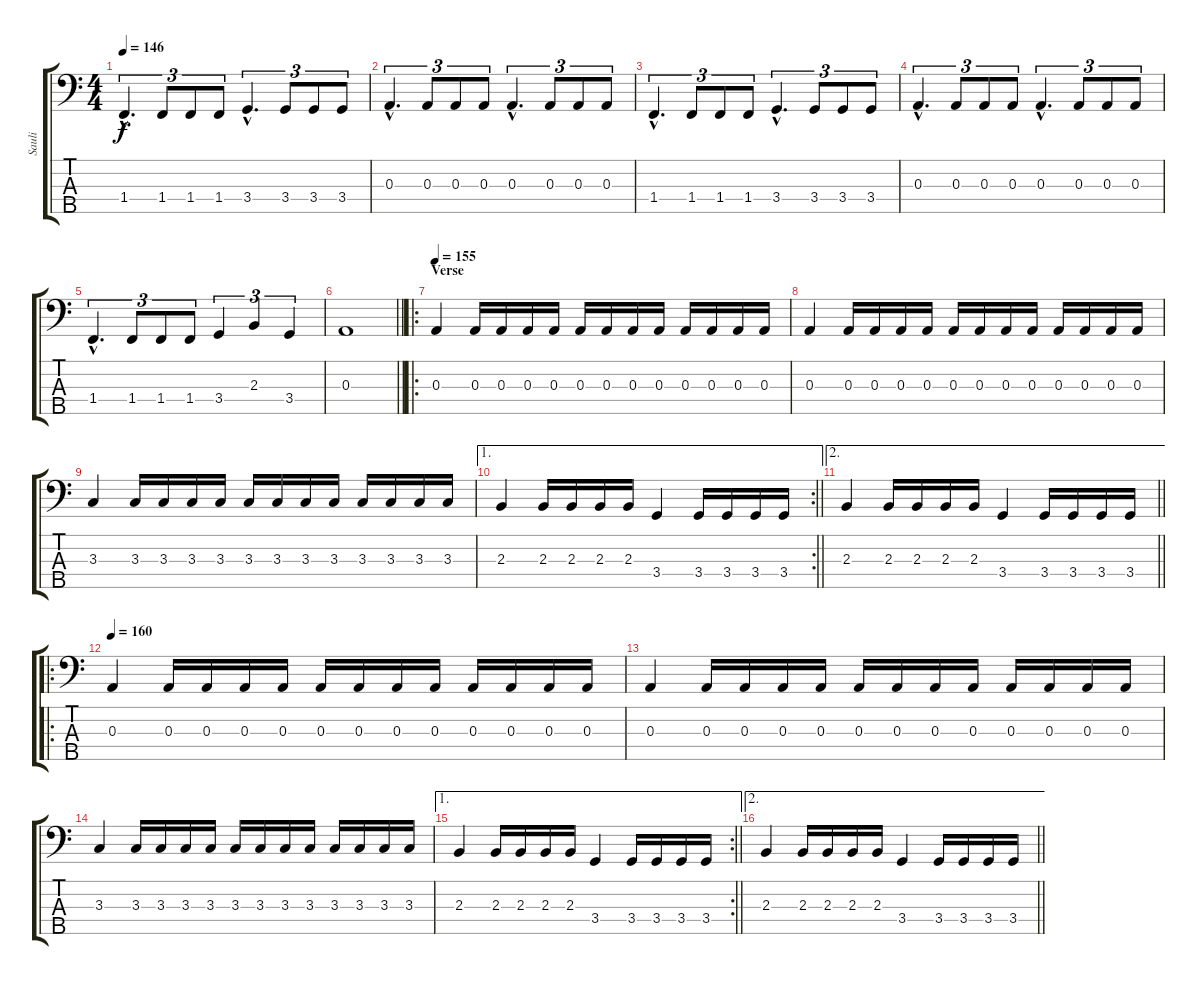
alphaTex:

\track ("Sauli" "Sauli") {instrument electricbassfinger}
\staff {score tabs}
\tuning (G2 D2 A1 E1 B0) {hide}
\ts (4 4)
\tempo 146
\clef f4
\ks c
1.4{hac}.4{d tu (3 2) dy f} 1.4.8{tu (3 2)} 1.4.8{tu (3 2)} 1.4.8{tu (3 2)} 3.4{hac}.4{d tu (3 2)} 3.4.8{tu (3 2)} 3.4.8{tu (3 2)} 3.4.8{tu (3 2)} |
0.3{hac}.4{d tu (3 2)} 0.3.8{tu (3 2)} 0.3.8{tu (3 2)} 0.3.8{tu (3 2)} 0.3{hac}.4{d tu (3 2)} 0.3.8{tu (3 2)} 0.3.8{tu (3 2)} 0.3.8{tu (3 2)} |
1.4{hac}.4{d tu (3 2)} 1.4.8{tu (3 2)} 1.4.8{tu (3 2)} 1.4.8{tu (3 2)} 3.4{hac}.4{d tu (3 2)} 3.4.8{tu (3 2)} 3.4.8{tu (3 2)} 3.4.8{tu (3 2)} |
0.3{hac}.4{d tu (3 2)} 0.3.8{tu (3 2)} 0.3.8{tu (3 2)} 0.3.8{tu (3 2)} 0.3{hac}.4{d tu (3 2)} 0.3.8{tu (3 2)} 0.3.8{tu (3 2)} 0.3.8{tu (3 2)} |
1.4{hac}.4{d tu (3 2)} 1.4.8{tu (3 2)} 1.4.8{tu (3 2)} 1.4.8{tu (3 2)} 3.4.4{tu (3 2)} 2.3.4{tu (3 2)} 3.4.4{tu (3 2)} |
\barLineRight lightlight
0.3.1 |
\ro
\section ("" "Verse")
\tempo 155
0.3.4 0.3.16 0.3.16 0.3.16 0.3.16 0.3.16 0.3.16 0.3.16 0.3.16 0.3.16 0.3.16 0.3.16 0.3.16 |
0.3.4 0.3.16 0.3.16 0.3.16 0.3.16 0.3.16 0.3.16 0.3.16 0.3.16 0.3.16 0.3.16 0.3.16 0.3.16 |
3.3.4 3.3.16 3.3.16 3.3.16 3.3.16 3.3.16 3.3.16 3.3.16 3.3.16 3.3.16 3.3.16 3.3.16 3.3.16 |
\ae 1
\rc 2
\barLineRight lightlight
2.3.4 2.3.16 2.3.16 2.3.16 2.3.16 3.4.4 3.4.16 3.4.16 3.4.16 3.4.16 |
\ae 2
\barLineRight lightlight
2.3.4 2.3.16 2.3.16 2.3.16 2.3.16 3.4.4 3.4.16 3.4.16 3.4.16 3.4.16 |
\ro
\section ("" "")
\tempo 160
0.3.4 0.3.16 0.3.16 0.3.16 0.3.16 0.3.16 0.3.16 0.3.16 0.3.16 0.3.16 0.3.16 0.3.16 0.3.16 |
0.3.4 0.3.16 0.3.16 0.3.16 0.3.16 0.3.16 0.3.16 0.3.16 0.3.16 0.3.16 0.3.16 0.3.16 0.3.16 |
3.3.4 3.3.16 3.3.16 3.3.16 3.3.16 3.3.16 3.3.16 3.3.16 3.3.16 3.3.16 3.3.16 3.3.16 3.3.16 |
\ae 1
\rc 2
\barLineRight lightlight
2.3.4 2.3.16 2.3.16 2.3.16 2.3.16 3.4.4 3.4.16 3.4.16 3.4.16 3.4.16 |
\ae 2
\barLineRight lightlight
2.3.4 2.3.16 2.3.16 2.3.16 2.3.16 3.4.4 3.4.16 3.4.16 3.4.16 3.4.16
